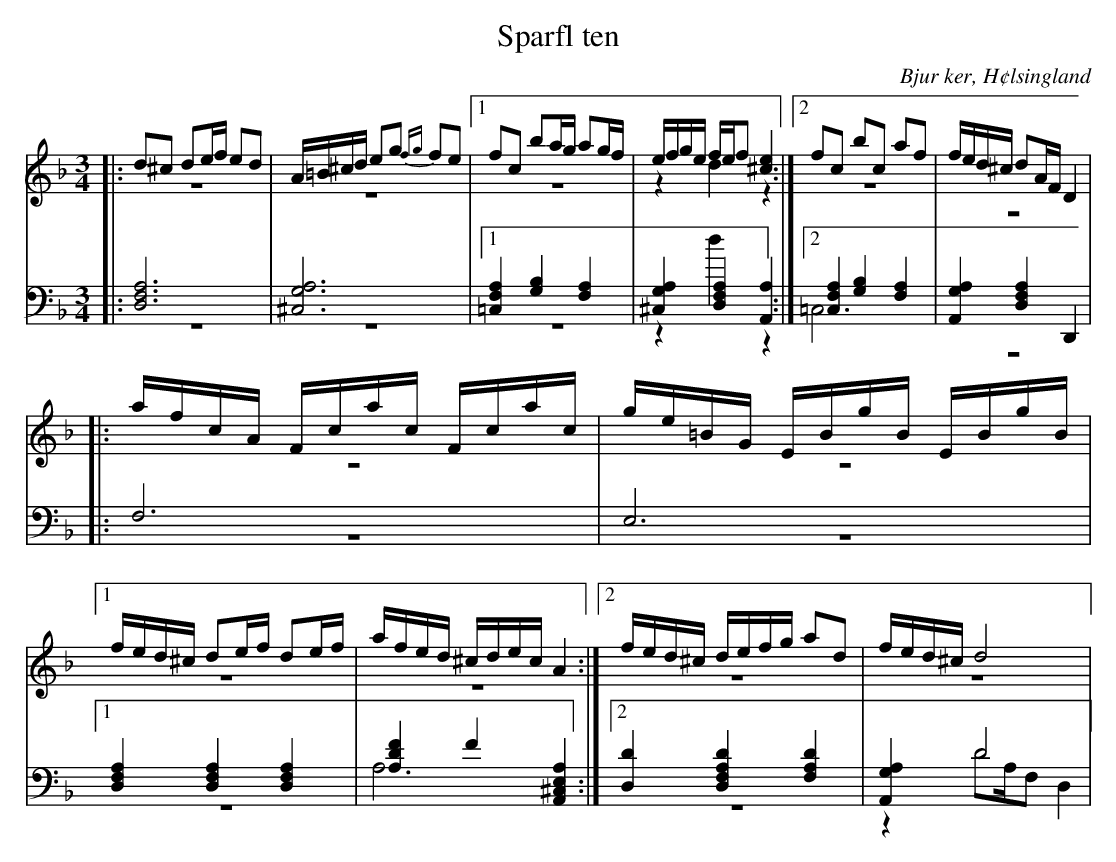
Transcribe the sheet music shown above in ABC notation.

X:1
T: Sparfl ten
O: Bjur ker, H¢lsingland
M: 3/4
L: 1/8
K: Dm
V:1
V:2 merge
V:3
V:4 merge
V:1
|:d^c de/f/ ed|A/=B/^c/d/ eg {fg}fe|1 fc ba/g/ ag/f/| e/f/g/e/ f/e/f [^c2e2]:|2 fc bc af|f/e/d/^c/ dA/F/ D2|
|:a/f/c/A/  F/c/a/c/ F/c/a/c/|g/e/=B/G/  E/B/g/B/  E/B/g/B/|1 f/e/d/^c/ de/f/ de/f/|a/f/e/d/ ^c/d/e/c/ A2:|2 f/e/d/^c/ d/e/f/g/ ad|f/e/d/^c/ d4|
V:2
|:z6|z6|1 z6|z2 d2 z2:|2 z6|z6|
|:z6|z6|1 z6|z6:|2 z6|z6|
V:3 clef=bass
|:[D,6F,6A,6]|[^C,6G,6A,6]|1 [=C,2F,2A,2] [G,2B,2] [F,2A,2]|[^C,2G,2A,2] [D,2F,2A,2] [A,,2A,2]:|2 [=C,2F,2A,2] [G,2B,2] [F,2A,2]|[A,,2G,2A,2] [D,2F,2A,2] D,,2|
|:F,6|E,6|1 [D,2F,2A,2] [D,2F,2A,2] [D,2F,2A,2]|[A,2D2F2] F2 [A,,2^C,2E,2A,2]:|2 [D,2D2] [D,2F,2A,2D2] [F,2A,2D2]|[A,,2G,2A,2] D4|
V:4 clef=bass
|:z6|z6|1 z6|z2 d2 z2:|2 =C,6|z6|
|:z6|z6|1 z6|A,6:|2 z6|z2 DA,/F, D,2|
